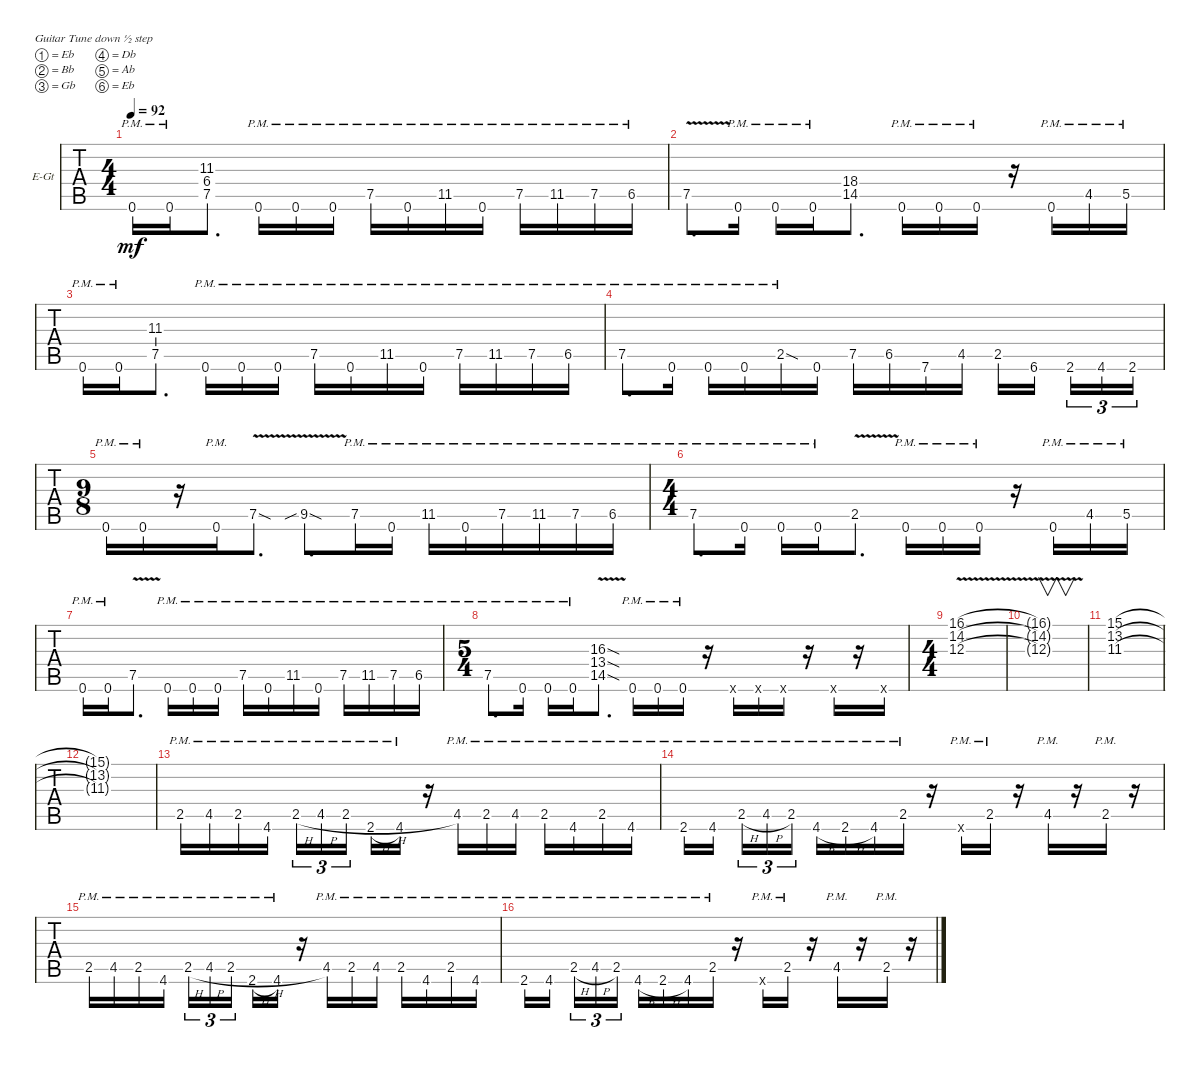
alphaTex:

\defaultSystemsLayout 4
\bracketExtendMode groupsimilarinstruments
\firstSystemTrackNameOrientation horizontal
\otherSystemsTrackNameOrientation horizontal
\track ("Electric Guitar" "E-Gt") {instrument distortionguitar}
\staff {tabs}
\tuning (Eb4 Bb3 Gb3 Db3 Ab2 Eb2)
\ts (4 4)
\tempo 92
\clef g2
\ks c
0.6{pm}.16{dy mf instrument distortionguitar} 0.6{pm}.16 (11.3 6.4 7.5).8{d} 0.6{pm}.16 0.6{pm}.16 0.6{pm}.16 7.5{pm}.16 0.6{pm}.16 11.5{pm}.16 0.6{pm}.16 7.5{pm}.16 11.5{pm}.16 7.5{pm}.16 6.5{pm}.16 |
7.5{v}.8{d} 0.6{pm}.16 0.6{pm}.16 0.6{pm}.16 (18.4 14.5).8{d} 0.6{pm}.16 0.6{pm}.16 0.6{pm}.16 r.16 0.6{pm}.16 4.5{pm}.16 5.5{pm}.16 |
0.6{pm}.16 0.6{pm}.16 (7.5 11.3).8{d} 0.6{pm}.16 0.6{pm}.16 0.6{pm}.16 7.5{pm}.16 0.6{pm}.16 11.5{pm}.16 0.6{pm}.16 7.5{pm}.16 11.5{pm}.16 7.5{pm}.16 6.5{pm}.16 |
7.5{pm}.8{d} 0.6{pm}.16 0.6{pm}.16 0.6{pm}.16 2.5{sod pm}.16 0.6.16 7.5.16 6.5.16 7.6.16 4.5.16 2.5.16 6.6.16 2.6.16{tu (3 2)} 4.6.16{tu (3 2)} 2.6.16{tu (3 2)} |
\ts (9 8)
0.6{pm}.16 0.6{pm}.16 r.16 0.6{pm}.16 7.5{v sod}.8{d} 9.5{v sib sod}.8{d} 7.5{pm}.16 0.6{pm}.16 11.5{pm}.16 0.6{pm}.16 7.5{pm}.16 11.5{pm}.16 7.5{pm}.16 6.5{pm}.16 |
\ts (4 4)
7.5{pm}.8{d} 0.6{pm}.16 0.6{pm}.16 0.6{pm}.16 2.5{v}.8{d} 0.6{pm}.16 0.6{pm}.16 0.6{pm}.16 r.16 0.6{pm}.16 4.5{pm}.16 5.5{pm}.16 |
0.6{pm}.16 0.6{pm}.16 7.5{v}.8{d} 0.6{pm}.16 0.6{pm}.16 0.6{pm}.16 7.5{pm}.16 0.6{pm}.16 11.5{pm}.16 0.6{pm}.16 7.5{pm}.16 11.5{pm}.16 7.5{pm}.16 6.5{pm}.16 |
\ts (5 4)
7.5{pm}.8{d} 0.6{pm}.16 0.6{pm}.16 0.6{pm}.16 (14.5{v sod} 13.4{sod} 16.3{sod}).8{d} 0.6{pm}.16 0.6{pm}.16 0.6{pm}.16 r.16 0.6{x}.16 0.6{x}.16 0.6{x}.16 r.16 0.6{x}.16 r.16 0.6{x}.16 |
\ts (4 4)
(16.1{v} 14.2{v} 12.3{v}).1 |
(12.3{v t} 14.2{v t} 16.1{v t}).1{v} |
(13.2 11.3 15.1).1 |
(11.3{t} 13.2{t} 15.1{t}).1 |
2.5{pm}.16 4.5{pm}.16 2.5{pm}.16 4.6{pm}.16 2.5{h pm}.16{tu (3 2)} 4.5{h pm}.16{tu (3 2)} 2.5{h pm}.16{tu (3 2)} 2.6{h pm}.16 4.6{pm}.16 r.16 4.5{pm}.16 2.5{pm}.16 4.5{pm}.16 2.5{pm}.16 4.6{pm}.16 2.5{pm}.16 4.6{pm}.16 |
2.6{pm}.16 4.6{pm}.16 2.5{h pm}.16{tu (3 2)} 4.5{h pm}.16{tu (3 2)} 2.5{pm}.16{tu (3 2)} 4.6{h pm}.16 2.6{h pm}.16 4.6{pm}.16 2.5{pm}.16 r.16 0.6{pm x}.16 2.5{pm}.16 r.16 4.5{pm}.16 r.16 2.5{pm}.16 r.16 |
2.5{pm}.16 4.5{pm}.16 2.5{pm}.16 4.6{pm}.16 2.5{h pm}.16{tu (3 2)} 4.5{h pm}.16{tu (3 2)} 2.5{h pm}.16{tu (3 2)} 2.6{h pm}.16 4.6{pm}.16 r.16 4.5{pm}.16 2.5{pm}.16 4.5{pm}.16 2.5{pm}.16 4.6{pm}.16 2.5{pm}.16 4.6{pm}.16 |
2.6{pm}.16 4.6{pm}.16 2.5{h pm}.16{tu (3 2)} 4.5{h pm}.16{tu (3 2)} 2.5{pm}.16{tu (3 2)} 4.6{h pm}.16 2.6{h pm}.16 4.6{pm}.16 2.5{pm}.16 r.16 0.6{pm x}.16 2.5{pm}.16 r.16 4.5{pm}.16 r.16 2.5{pm}.16 r.16
